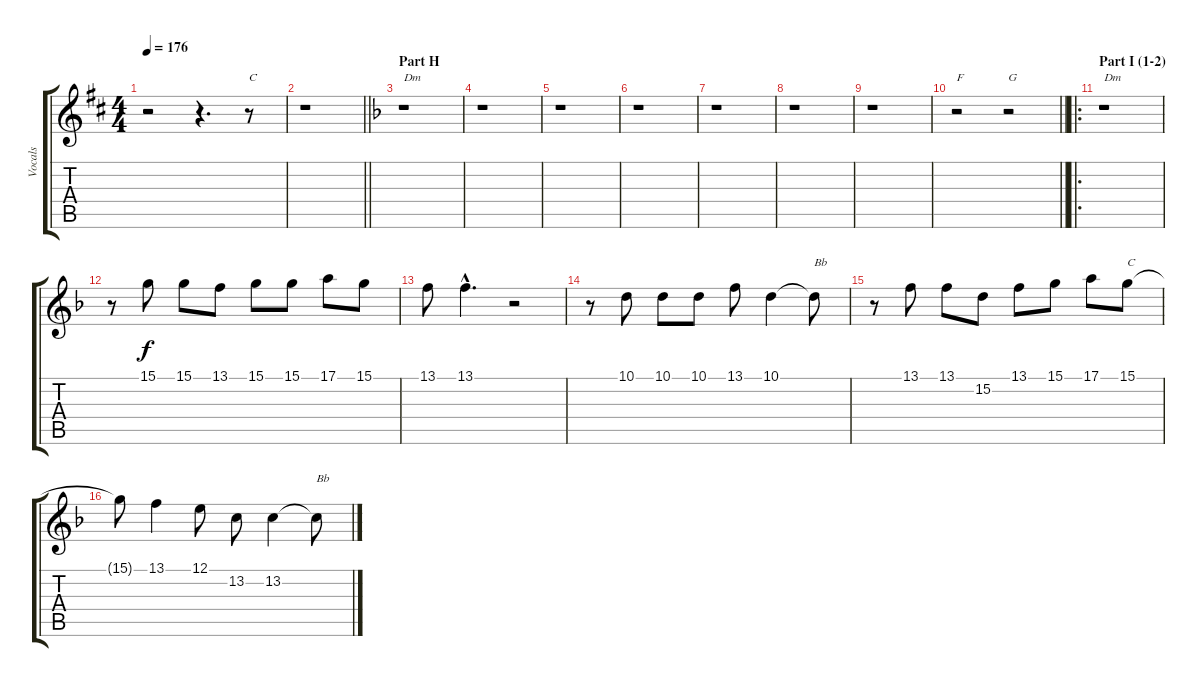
\track ("Vocals" "Vocals") {instrument trumpet}
\staff {score tabs}
\tuning (E4 B3 G3 D3 A2 E2) {hide}
\ts (4 4)
\tempo 176
\clef g2
\ks d
r.2{dy f} r.4{d} r.8{txt "C"} |
\barLineRight lightlight
r.1 |
\section ("" "Part H")
\ks f
r.1{txt "Dm"} |
r.1 |
r.1 |
r.1 |
r.1 |
r.1 |
r.1 |
\barLineRight lightlight
r.2{txt "F"} r.2{txt "G"} |
\ro
\section ("" "Part I (1-2)")
r.1{txt "Dm"} |
r.8 15.1.8 15.1.8 13.1.8 15.1.8 15.1.8 17.1.8 15.1.8 |
13.1.8 13.1{hac}.4{d} r.2 |
r.8 10.1.8 10.1.8 10.1.8 13.1.8 10.1.4 10.1{t}.8{txt "Bb"} |
r.8 13.1.8 13.1.8 15.2.8 13.1.8 15.1.8 17.1.8 15.1.8{txt "C"} |
15.1{t}.8 13.1.4 12.1.8 13.2.8 13.2.4 13.2{t}.8{txt "Bb"}
